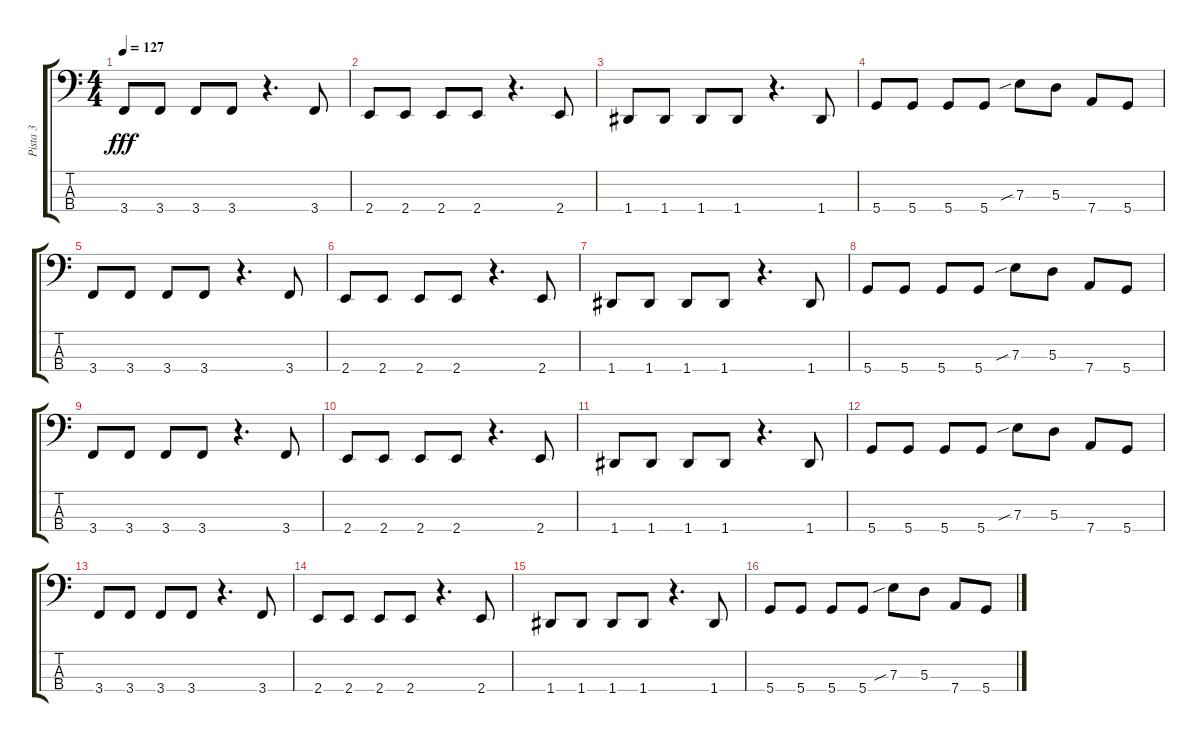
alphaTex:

\track ("Pista 3" "Pista 3") {instrument electricbassfinger}
\staff {score tabs}
\tuning (G2 D2 A1 D1) {hide}
\ts (4 4)
\tempo 127
\clef f4
\ks c
3.4.8{dy fff} 3.4.8 3.4.8 3.4.8 r.4{d} 3.4.8 |
2.4.8 2.4.8 2.4.8 2.4.8 r.4{d} 2.4.8 |
1.4.8 1.4.8 1.4.8 1.4.8 r.4{d} 1.4.8 |
5.4.8 5.4.8 5.4.8 5.4.8 7.3{sib}.8 5.3.8 7.4.8 5.4.8 |
3.4.8 3.4.8 3.4.8 3.4.8 r.4{d} 3.4.8 |
2.4.8 2.4.8 2.4.8 2.4.8 r.4{d} 2.4.8 |
1.4.8 1.4.8 1.4.8 1.4.8 r.4{d} 1.4.8 |
5.4.8 5.4.8 5.4.8 5.4.8 7.3{sib}.8 5.3.8 7.4.8 5.4.8 |
3.4.8 3.4.8 3.4.8 3.4.8 r.4{d} 3.4.8 |
2.4.8 2.4.8 2.4.8 2.4.8 r.4{d} 2.4.8 |
1.4.8 1.4.8 1.4.8 1.4.8 r.4{d} 1.4.8 |
5.4.8 5.4.8 5.4.8 5.4.8 7.3{sib}.8 5.3.8 7.4.8 5.4.8 |
3.4.8 3.4.8 3.4.8 3.4.8 r.4{d} 3.4.8 |
2.4.8 2.4.8 2.4.8 2.4.8 r.4{d} 2.4.8 |
1.4.8 1.4.8 1.4.8 1.4.8 r.4{d} 1.4.8 |
5.4.8 5.4.8 5.4.8 5.4.8 7.3{sib}.8 5.3.8 7.4.8 5.4.8
